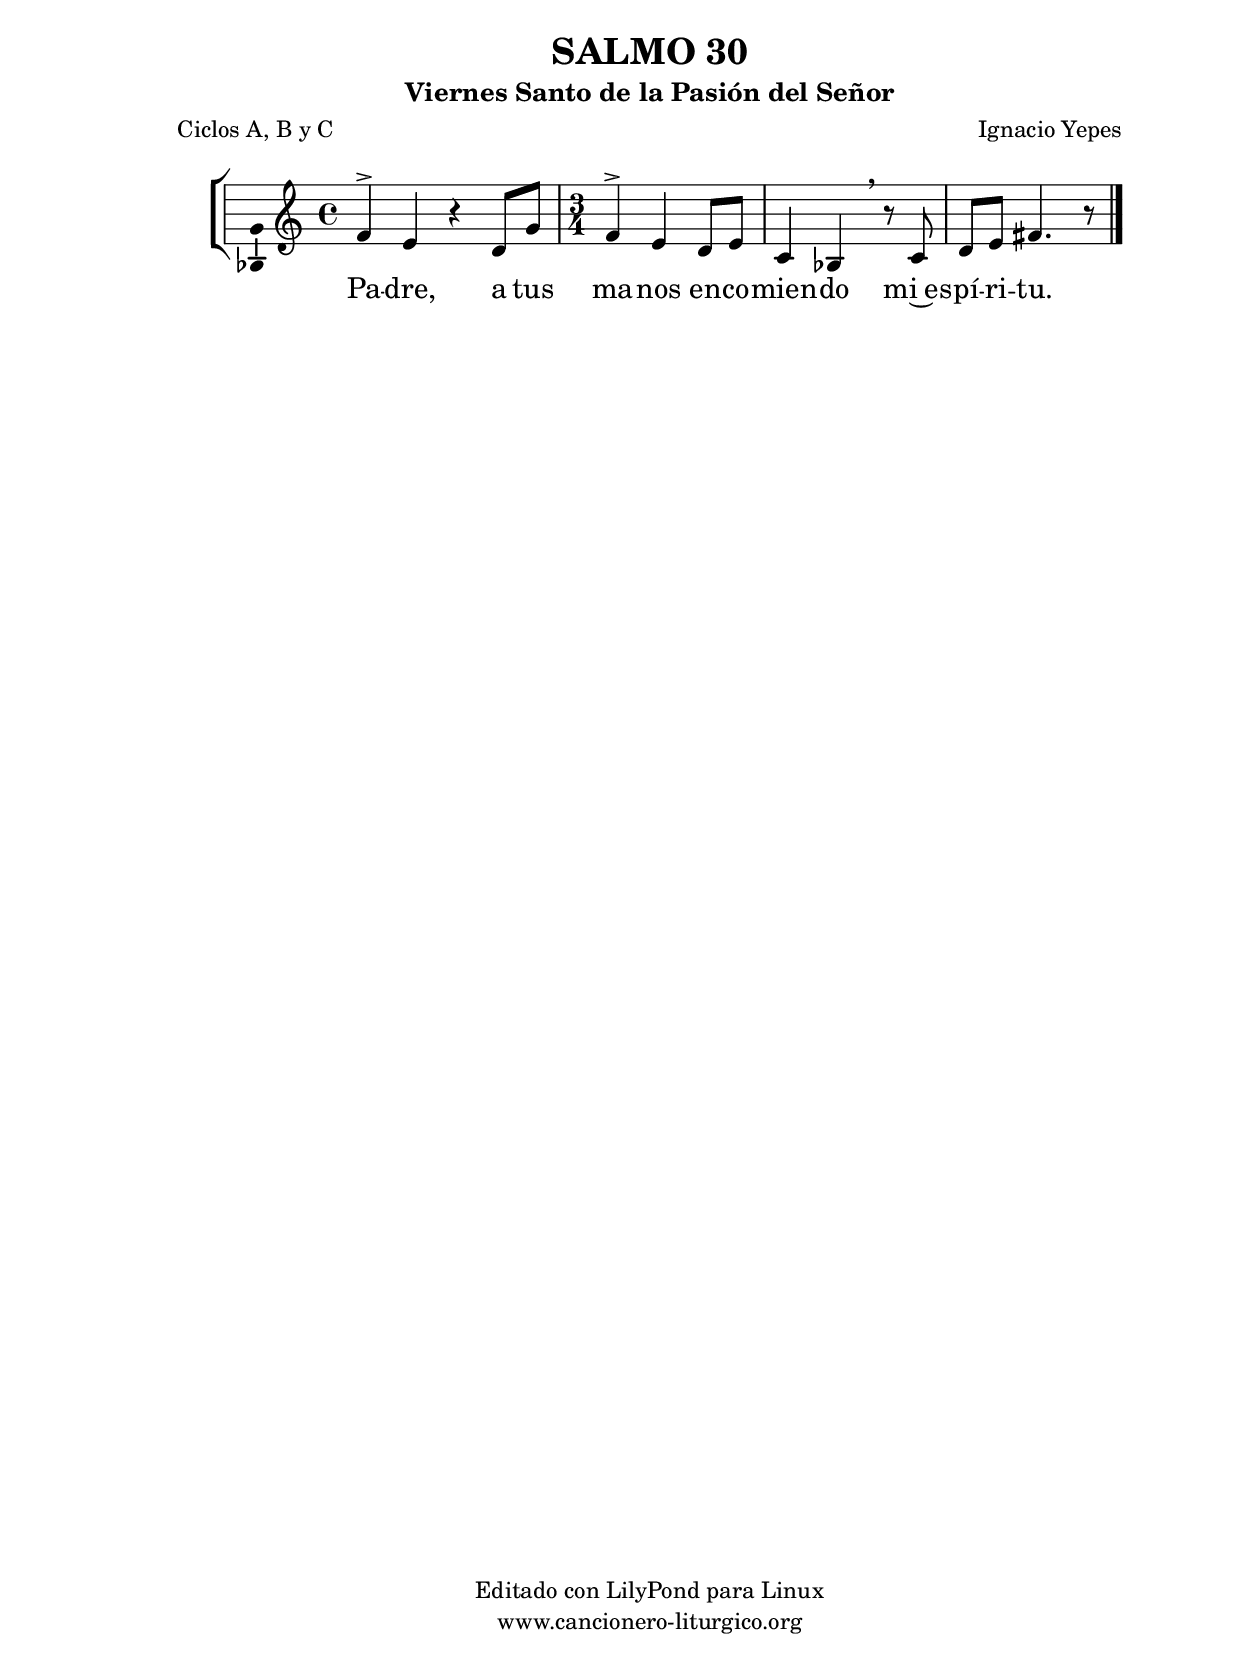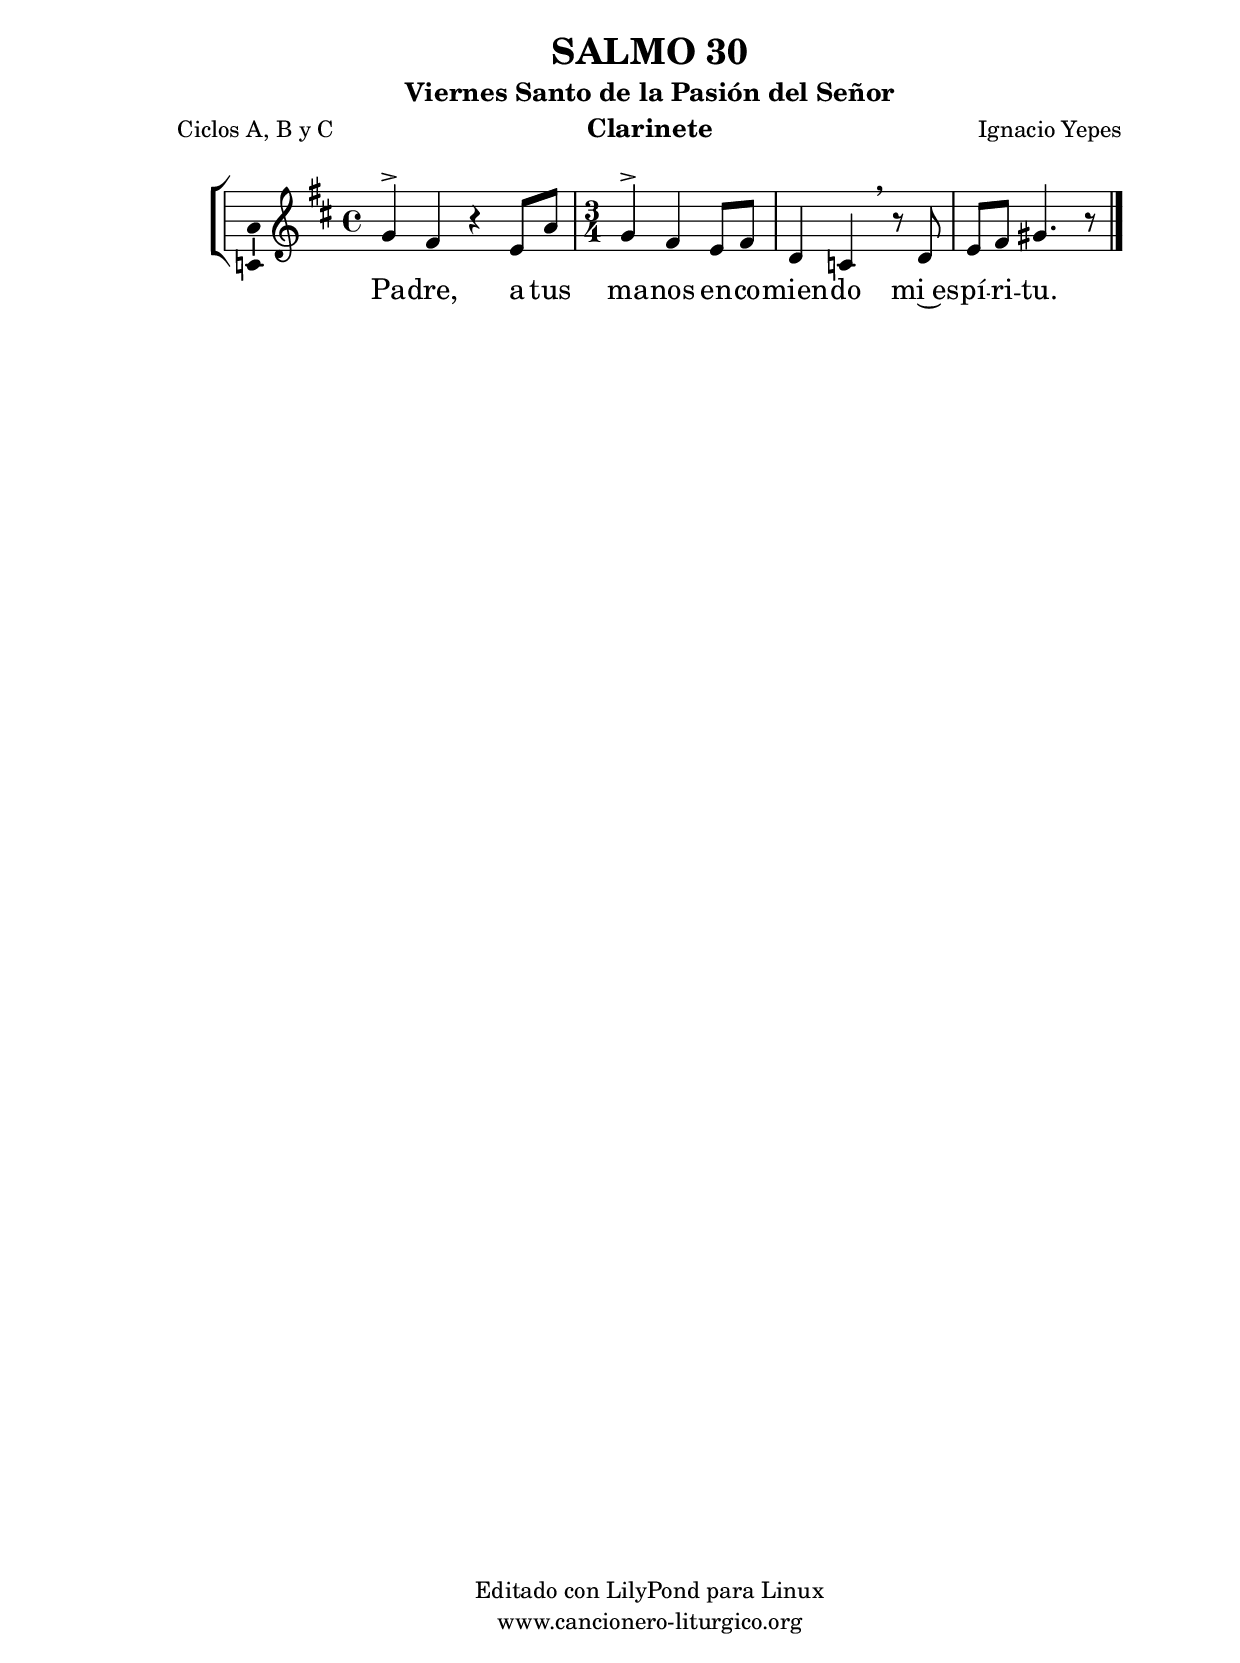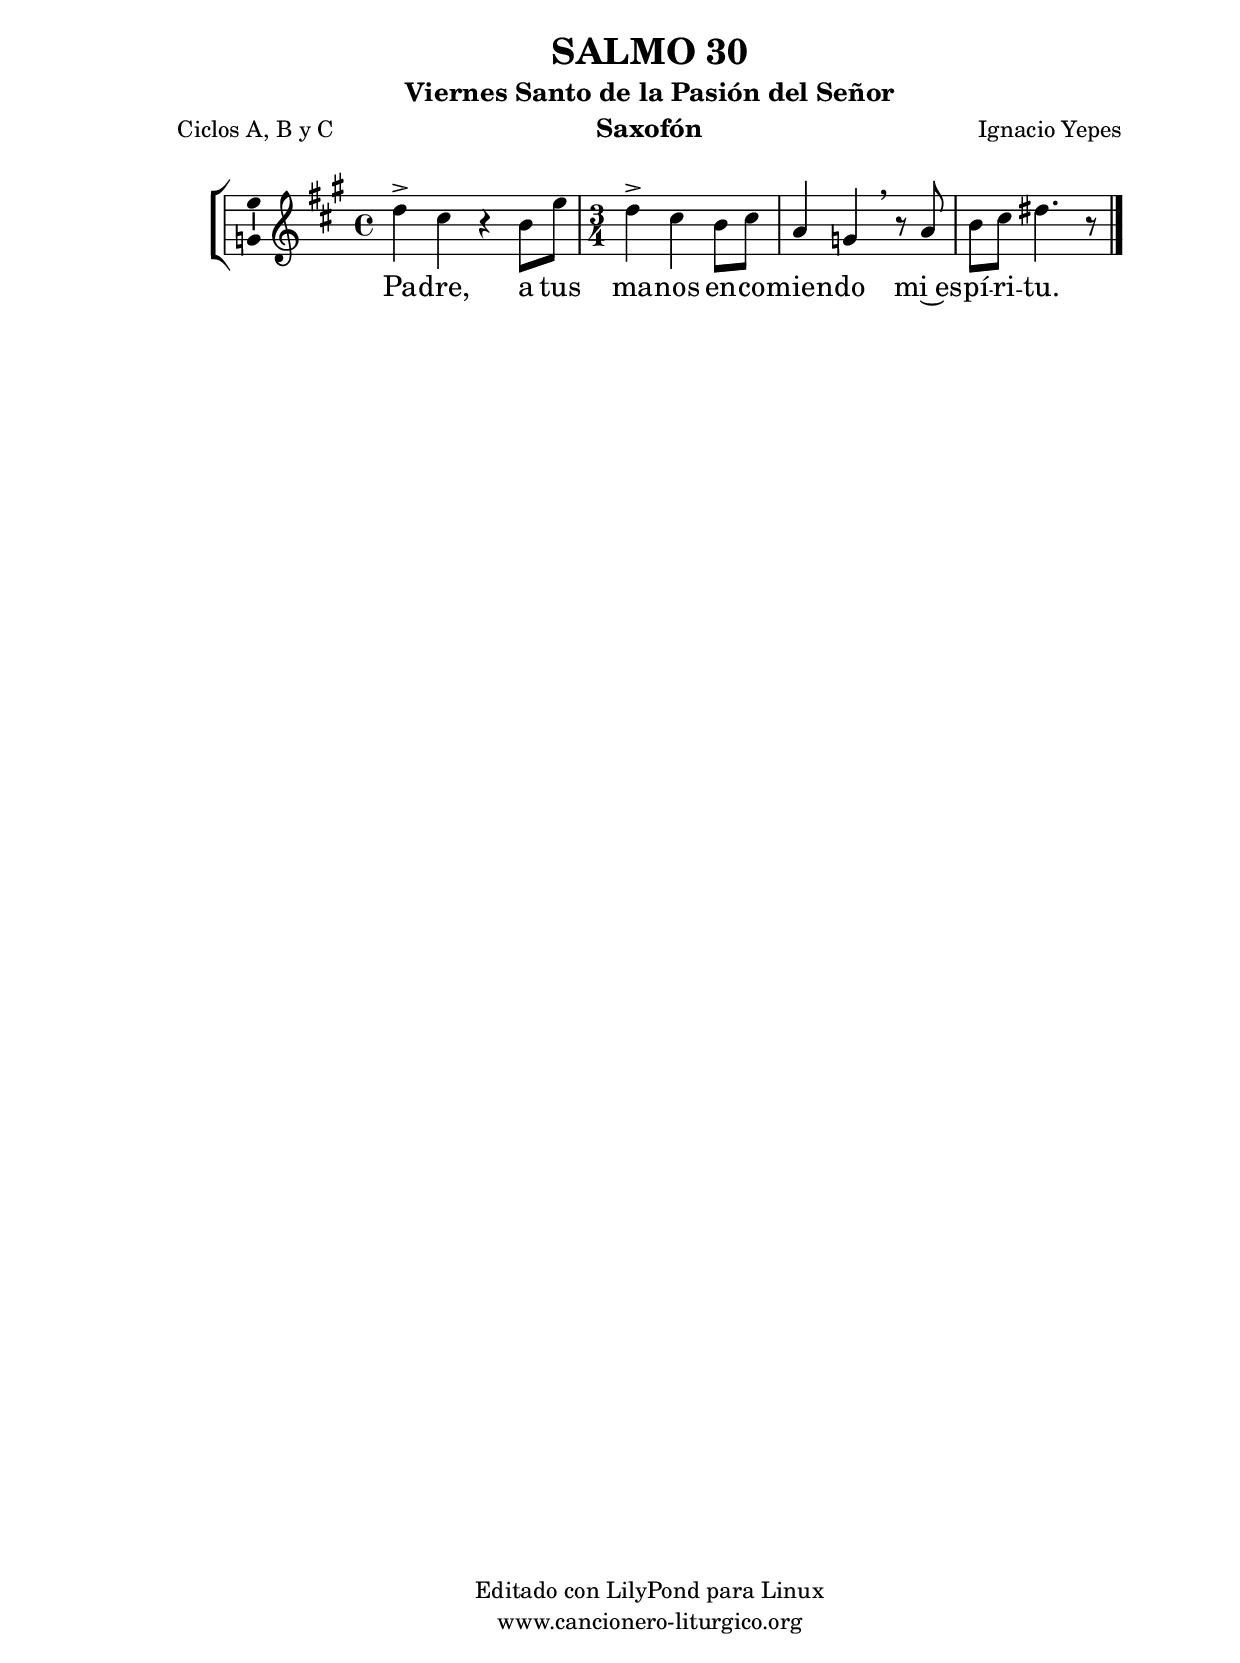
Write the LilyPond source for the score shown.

%
%para convertir .midi en .wav:
%timidity filename.midi -Ow -o finename.wav
%
%
%Para convertir de .wav a .mp3:
%lame -h -m j filename.wav
%
%
%para escuchar el midi:
%timidity nombrefichero.midi
%


%versión de lilypond para la que se ha escrito esta partitura:
\version "2.16.0"

	%Tamaño papel
	#(set-default-paper-size "a4")
	%Tamaño partitura
	#(set-global-staff-size 20)
	%No responde al pulsar sobre una nota
	#(ly:set-option 'point-and-click #f)

%parámetros del encabezamiento:
\header {
	title = "SALMO 30"
	subtitle = "Viernes Santo de la Pasión del Señor"
	composer = "Ignacio Yepes"
	poet = "Ciclos A, B y C"
	meter = ""
%	arranger = "Tono original: Fa m"
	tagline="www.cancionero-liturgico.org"
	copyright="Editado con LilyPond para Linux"
	}

%parámetros asociados al papel:
\paper  {
	oddHeaderMarkup = \markup {\fill-line { \on-the-fly #not-first-page \fromproperty #'header:title \on-the-fly #not-first-page \fromproperty #'header:composer }}
	evenHeaderMarkup = \markup {\fill-line { \fromproperty #'header:composer \fromproperty #'header:title }}
	#(set-paper-size "a4")
	print-page-number = ##f
	first-page-number = 1
	print-first-page-number = ##f
%	head-separation = 3.0 \cm
	top-margin = 2.0 \cm
	bottom-margin = 0.5\cm
%%%	bottom-margin = -1.0\cm
	left-margin = 3.0 \cm
	line-width = 16.0 \cm 
	indent = 8\mm
	interscoreline = 2.\mm
	between-system-space = 15\mm
%	para que las partituras no llenen la hoja:
	ragged-bottom = ##t
%	idem para la última hoja:
	ragged-last-bottom = ##f
%	para que las partituras llenen el ancho del papel:
	ragged-last = ##f
	after-title-space = 2.5 \cm
%page-count=1
%system-count=8

	%Flexible Vertical Spacing
%	markup-markup-spacing =
%	#'((basic-distance . 15) (minimum-distance . 15) (padding . 3))
	markup-system-spacing =
	#'((basic-distance . 15) (minimum-distance . 15) (padding . 3))
	system-system-spacing =
	#'((basic-distance . 15) (minimum-distance . 15) (padding . 3))
	score-system-spacing =
	#'((basic-distance . 15) (minimum-distance . 15) (padding . 5))
%	top-system-spacing = % header
%	#'((basic-distance . 8) (minimum-distance . 0) (padding . 3))
%	top-markup-spacing =
%	#'((basic-distance . 20) (minimum-distance . 20) (padding . 3))
	last-bottom-spacing = % footer
	#'((basic-distance . 5) (minimum-distance . 5) (padding . 3))
%	score-markup-spacing =
%	#'((basic-distance . 16) (minimum-distance . 13) (padding . 3))

	}


%parámetros que afectan a toda la partitura:
global =  {
	%clave de sol (G):
	\clef G
	%armadura:
%	\transpose e d
	\key c \major
	\tempo 4=80
	\set Score.tempoHideNote = ##t
	}


acordes = {
	\italianChords
	\chordmode {
%	\transpose e d
{

%

	}
	}
}

melodia = 
%	\transpose e d
{
	\relative c'{

\time 4/4
f4^> e r4 d8 g
\time 3/4
f4^> e d8 e
c4 bes \breathe r8 c8
d8 e fis4. r8
	\bar "|."
	}
	}


texto = \lyricmode {
Pa -- dre, a tus ma -- nos en -- co -- mien -- do mi~es -- pí -- ri -- tu.
	}


acordesStaff = \context ChordNames = acordesStaff <<
	\set chordChanges = ##t
	\acordes
	>>


vozStaff = \context Voice = vozStaff
\with {\consists "Ambitus_engraver"}
<<
%	\set Staff.instrumentName = ""
%	\set Staff.shortInstrumentName = ""
%	\set Staff.midiInstrument = #"clarinet"
%	\set Staff.midiInstrument = #"cello"
%	\set Staff.midiInstrument = #"flute"
	\set Staff.midiInstrument = #"electric guitar (jazz)"
%	\set Staff.midiInstrument = #"english horn"
%	\set Staff.midiInstrument = #"violin"
%	\set Staff.midiInstrument = #"glockenspiel"
	\set Staff.midiMinimumVolume = #0.7
	\set Staff.midiMaximumVolume = #0.9
	\global
	\melodia
	>>


textoStaff = \context Lyrics = textoStaff <<
	\lyricsto vozStaff \texto
	>>

\book {
	\score {
		\context ChoirStaff {
			\override StaffGroup.SystemStartBracket #'collapse-height = #1
			\override Score.SystemStartBar #'collapse-height = #1
			<<
			\acordesStaff
			\vozStaff
			\textoStaff
			>>
			}
		\layout {
	    		\context {
				\Lyrics
				\override LyricText #'font-size = #2
				}
	   		 \context {
				\Score
				%fontSize = #3
				\override StaffSymbol #'staff-space = #(magstep +3)
				%\override Beam #'thickness = #0.55
				%\override SpacingSpanner #'spacing-increment = #1.0
				%\override Slur #'height-limit = #1.5
				}
			}
		}
	\score {
		\unfoldRepeats
		\context ChoirStaff {
			<<
			\acordesStaff
			\vozStaff
			>>
			}
		\midi {
	  		\context {
	  			\Score
				tempoWholesPerMinute = #(ly:make-moment 70 4)
				}
			}
		}
	}

%Partitura para clarinete
#(define output-suffix "C")
\book {
	\header{
		instrument = "Clarinete"
		}
	\score {
		\context ChoirStaff {
			\override StaffGroup.SystemStartBracket #'collapse-height = #1
			\override Score.SystemStartBar #'collapse-height = #1
\transpose c d
			<<
			\acordesStaff
			\vozStaff
			\textoStaff
			>>
			}
		\layout {
	    		\context {
				\Lyrics
				\override LyricText #'font-size = #2
				}
	   		 \context {
				\Score
				%fontSize = #3
				\override StaffSymbol #'staff-space = #(magstep +3)
				%\override Beam #'thickness = #0.55
				%\override SpacingSpanner #'spacing-increment = #1.0
				%\override Slur #'height-limit = #1.5
				}
			}
		}
	}

%Partitura para saxofón
#(define output-suffix "S")
\book {
	\header{
		instrument = "Saxofón"
		}
	\score {
		\context ChoirStaff {
			\override StaffGroup.SystemStartBracket #'collapse-height = #1
			\override Score.SystemStartBar #'collapse-height = #1
\transpose c a
			<<
			\acordesStaff
			\vozStaff
			\textoStaff
			>>
			}
		\layout {
	    		\context {
				\Lyrics
				\override LyricText #'font-size = #2
				}
	   		 \context {
				\Score
				%fontSize = #3
				\override StaffSymbol #'staff-space = #(magstep +3)
				%\override Beam #'thickness = #0.55
				%\override SpacingSpanner #'spacing-increment = #1.0
				%\override Slur #'height-limit = #1.5
				}
			}
		}
	}

